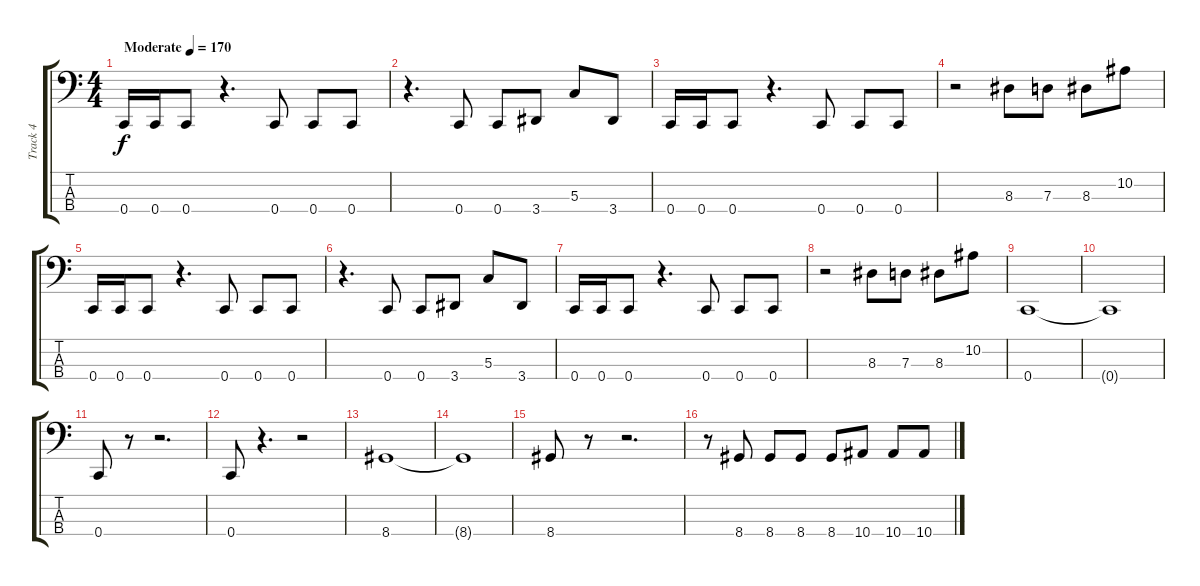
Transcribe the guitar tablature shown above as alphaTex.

\track ("Track 4" "Track 4") {instrument electricbasspick}
\staff {score tabs}
\tuning (F2 C2 G1 C1) {hide}
\ts (4 4)
\tempo (170 "Moderate")
\clef f4
\ks c
0.4.16{dy f instrument electricbasspick} 0.4.16 0.4.8 r.4{d} 0.4.8 0.4.8 0.4.8 |
r.4{d} 0.4.8 0.4.8 3.4.8 5.3.8 3.4.8 |
0.4.16 0.4.16 0.4.8 r.4{d} 0.4.8 0.4.8 0.4.8 |
r.2 8.3.8 7.3.8 8.3.8 10.2.8 |
0.4.16 0.4.16 0.4.8 r.4{d} 0.4.8 0.4.8 0.4.8 |
r.4{d} 0.4.8 0.4.8 3.4.8 5.3.8 3.4.8 |
0.4.16 0.4.16 0.4.8 r.4{d} 0.4.8 0.4.8 0.4.8 |
r.2 8.3.8 7.3.8 8.3.8 10.2.8 |
0.4.1 |
0.4{t}.1 |
0.4.8 r.8 r.2{d} |
0.4.8 r.4{d} r.2 |
8.4.1 |
8.4{t}.1 |
8.4.8 r.8 r.2{d} |
r.8 8.4.8 8.4.8 8.4.8 8.4.8 10.4.8 10.4.8 10.4.8
